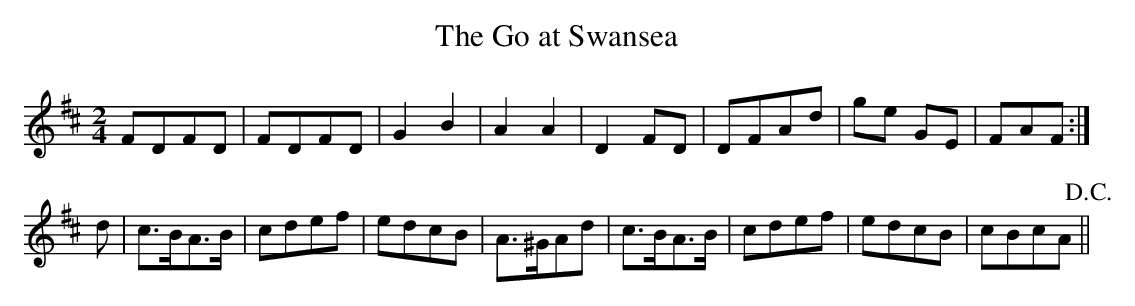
X:1
T:Go at Swansea, The
M:2/4
L:1/8
K:D
FDFD|FDFD|G2B2| A2A2|D2 FD |DFAd|ge GE|FAF:|
d|c>BA>B |cdef|edcB|A>^GAd|c>BA>B|cdef|edcB|cBcA!D.C.!||
